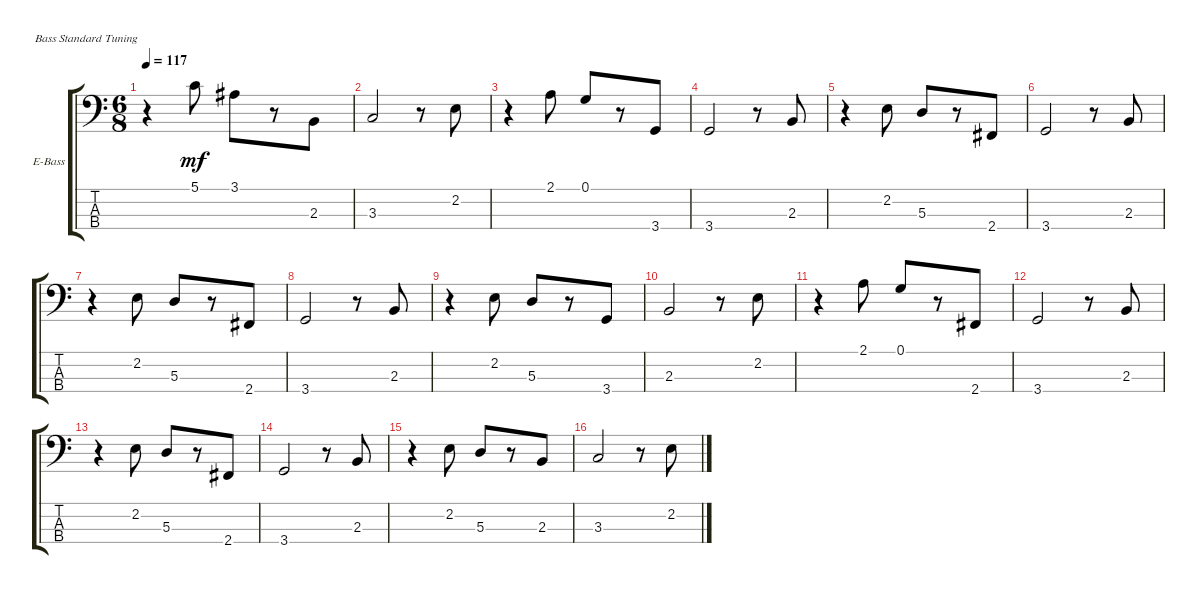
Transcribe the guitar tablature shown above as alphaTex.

\defaultSystemsLayout 4
\bracketExtendMode groupsimilarinstruments
\firstSystemTrackNameOrientation horizontal
\otherSystemsTrackNameOrientation horizontal
\track ("Electric Bass" "E-Bass") {instrument electricbassfinger}
\staff {score tabs}
\tuning (G2 D2 A1 E1)
\ts (6 8)
\tempo 117
\clef f4
\ks c
r.4{dy mf} 5.1.8 3.1.8 r.8 2.3.8 |
3.3.2 r.8 2.2.8 |
r.4 2.1.8 0.1.8 r.8 3.4.8 |
3.4.2 r.8 2.3.8 |
r.4 2.2.8 5.3.8 r.8 2.4.8 |
3.4.2 r.8 2.3.8 |
r.4 2.2.8 5.3.8 r.8 2.4.8 |
3.4.2 r.8 2.3.8 |
r.4 2.2.8 5.3.8 r.8 3.4.8 |
2.3.2 r.8 2.2.8 |
r.4 2.1.8 0.1.8 r.8 2.4.8 |
3.4.2 r.8 2.3.8 |
r.4 2.2.8 5.3.8 r.8 2.4.8 |
3.4.2 r.8 2.3.8 |
r.4 2.2.8 5.3.8 r.8 2.3.8 |
3.3.2 r.8 2.2.8
